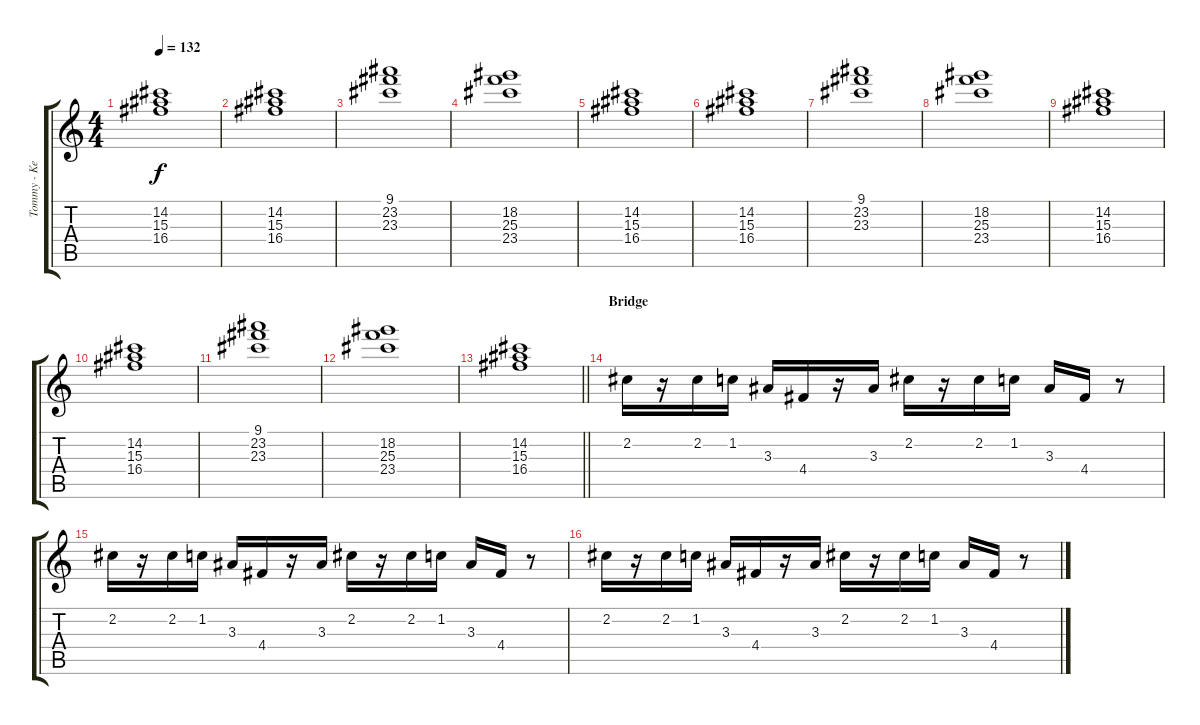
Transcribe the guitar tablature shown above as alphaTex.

\track ("Tommy - Keyboard" "Tommy - Ke") {instrument pad2warm}
\staff {score tabs}
\tuning (E5 B4 G4 D4 A3 E3) {hide}
\ts (4 4)
\tempo 132
\clef g2
\ks c
(14.2 15.3 16.4).1{dy f} |
(14.2 15.3 16.4).1 |
(9.1 23.2 23.3).1 |
(18.2 25.3 23.4).1 |
(14.2 15.3 16.4).1 |
(14.2 15.3 16.4).1 |
(9.1 23.2 23.3).1 |
(18.2 25.3 23.4).1 |
(14.2 15.3 16.4).1 |
(14.2 15.3 16.4).1 |
(9.1 23.2 23.3).1 |
(18.2 25.3 23.4).1 |
\barLineRight lightlight
(14.2 15.3 16.4).1 |
\section ("" "Bridge")
2.2.16{instrument violin} r.16 2.2.16 1.2.16 3.3.16 4.4.16 r.16 3.3.16 2.2.16 r.16 2.2.16 1.2.16 3.3.16 4.4.16 r.8 |
2.2.16 r.16 2.2.16 1.2.16 3.3.16 4.4.16 r.16 3.3.16 2.2.16 r.16 2.2.16 1.2.16 3.3.16 4.4.16 r.8 |
2.2.16 r.16 2.2.16 1.2.16 3.3.16 4.4.16 r.16 3.3.16 2.2.16 r.16 2.2.16 1.2.16 3.3.16 4.4.16 r.8
